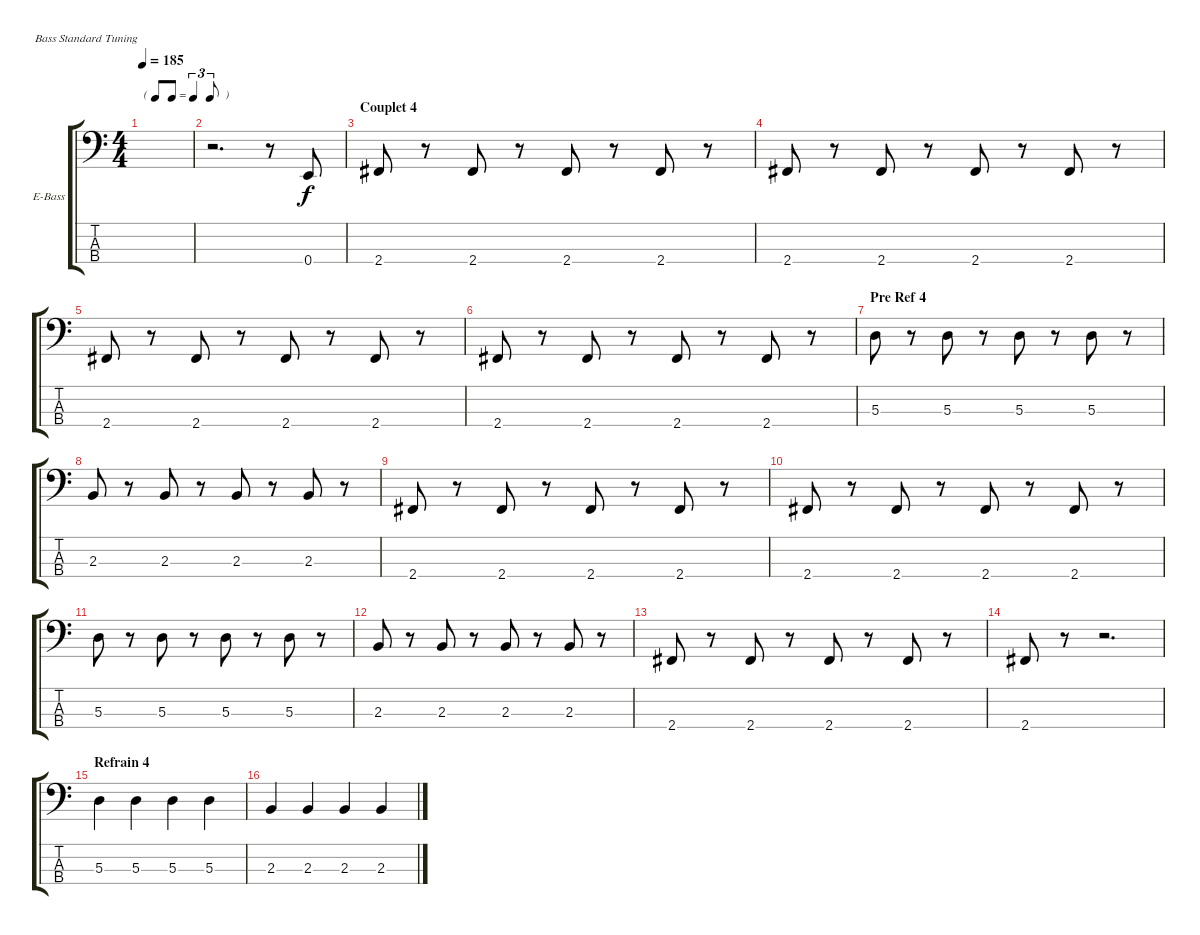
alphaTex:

\defaultSystemsLayout 4
\bracketExtendMode groupsimilarinstruments
\firstSystemTrackNameOrientation horizontal
\otherSystemsTrackNameOrientation horizontal
\track ("Fender Precision Bass '71" "E-Bass") {instrument electricbassfinger}
\staff {score tabs}
\tuning (G2 D2 A1 E1)
\ts (4 4)
\tf triplet8th
\tempo 185
\clef f4
\ks c
|
r.2{d} r.8 0.4.8 |
\section ("" "Couplet 4")
2.4{acc #}.8 r.8 2.4{acc #}.8 r.8 2.4{acc #}.8 r.8 2.4{acc #}.8 r.8 |
2.4{acc #}.8 r.8 2.4{acc #}.8 r.8 2.4{acc #}.8 r.8 2.4{acc #}.8 r.8 |
2.4{acc #}.8 r.8 2.4{acc #}.8 r.8 2.4{acc #}.8 r.8 2.4{acc #}.8 r.8 |
2.4{acc #}.8 r.8 2.4{acc #}.8 r.8 2.4{acc #}.8 r.8 2.4{acc #}.8 r.8 |
\section ("" "Pre Ref 4")
5.3.8 r.8 5.3.8 r.8 5.3.8 r.8 5.3.8 r.8 |
2.3.8 r.8 2.3.8 r.8 2.3.8 r.8 2.3.8 r.8 |
2.4{acc #}.8 r.8 2.4{acc #}.8 r.8 2.4{acc #}.8 r.8 2.4{acc #}.8 r.8 |
2.4{acc #}.8 r.8 2.4{acc #}.8 r.8 2.4{acc #}.8 r.8 2.4{acc #}.8 r.8 |
5.3.8 r.8 5.3.8 r.8 5.3.8 r.8 5.3.8 r.8 |
2.3.8 r.8 2.3.8 r.8 2.3.8 r.8 2.3.8 r.8 |
2.4{acc #}.8 r.8 2.4{acc #}.8 r.8 2.4{acc #}.8 r.8 2.4{acc #}.8 r.8 |
2.4{acc #}.8 r.8 r.2{d} |
\section ("" "Refrain 4")
5.3.4 5.3.4 5.3.4 5.3.4 |
2.3.4 2.3.4 2.3.4 2.3.4
